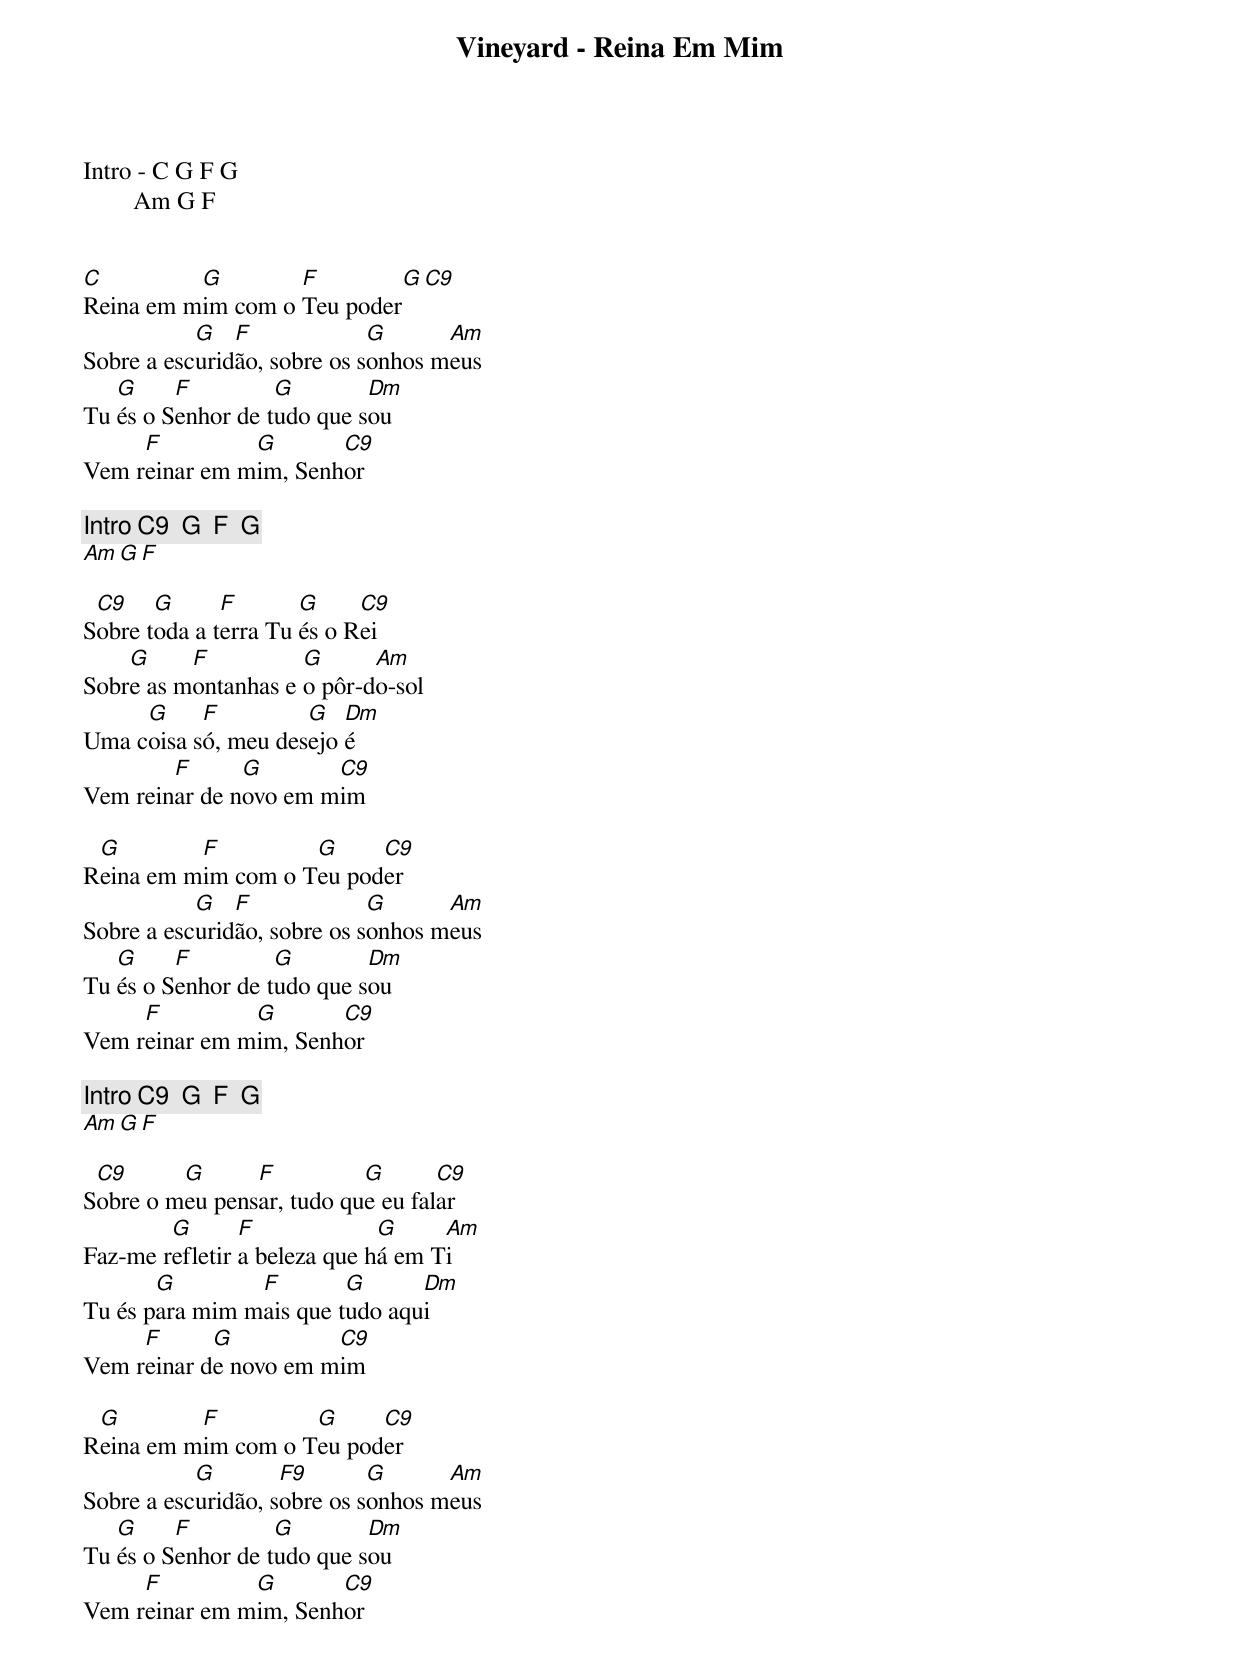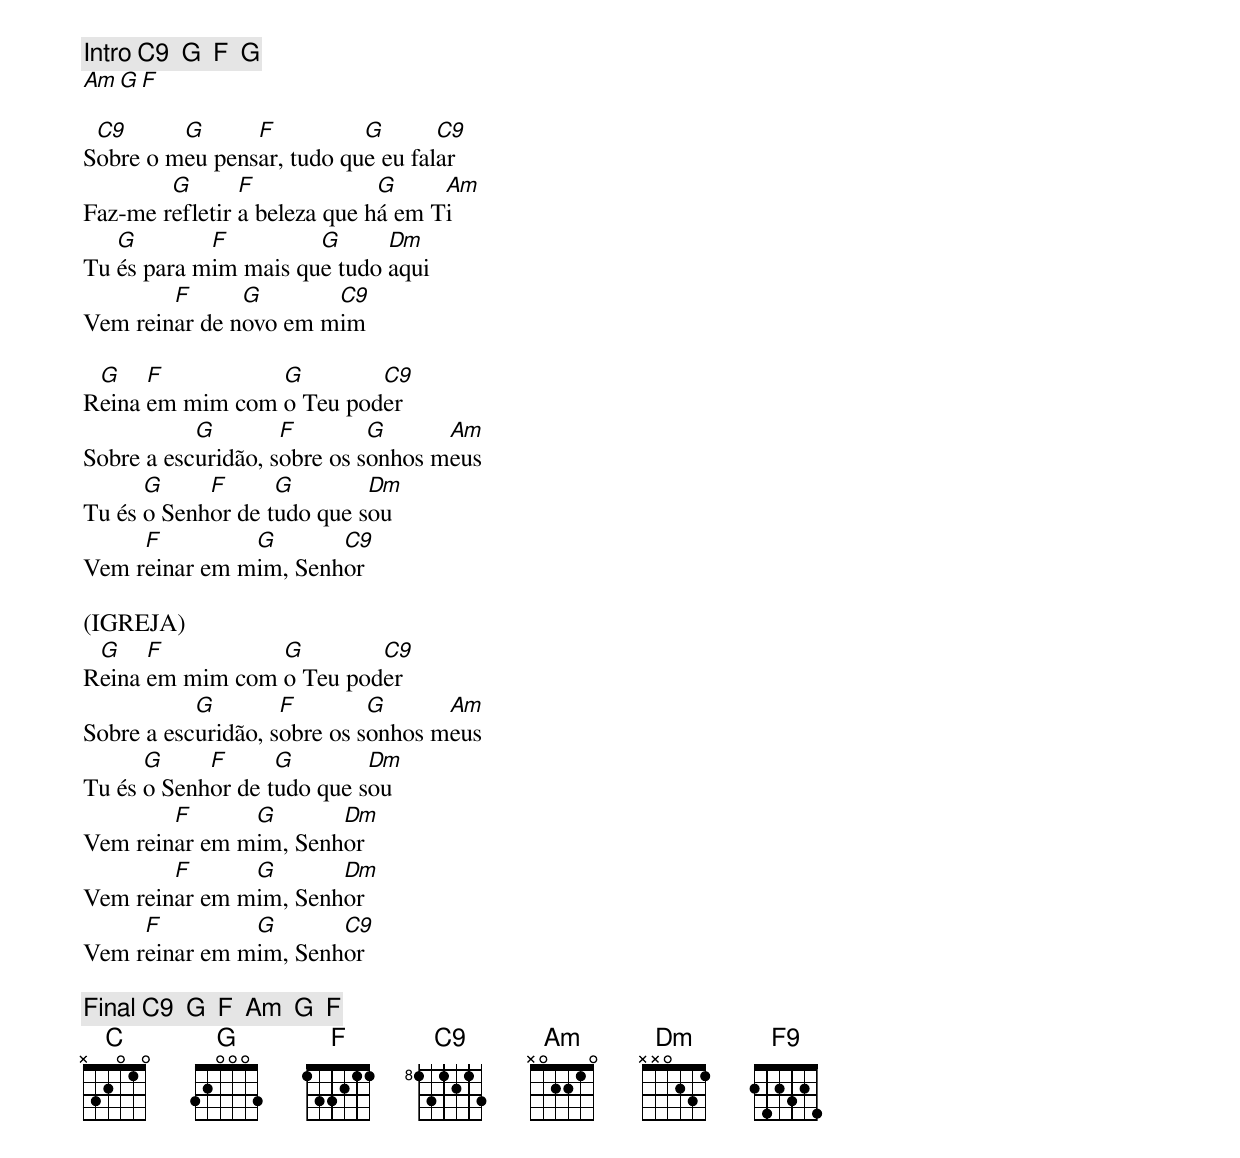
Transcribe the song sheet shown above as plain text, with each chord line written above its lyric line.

Vineyard - Reina Em Mim

Intro - C G F G
        Am G F


C         G        F         G     C9
Reina em mim com o Teu poder
           G   F             G      Am
Sobre a escuridão, sobre os sonhos meus
   G     F         G        Dm
Tu és o Senhor de tudo que sou
     F         G       C9
Vem reinar em mim, Senhor

[Intro] C9  G  F  G
        Am  G  F

 C9    G      F       G     C9
Sobre toda a terra Tu és o Rei
    G     F          G      Am
Sobre as montanhas e o pôr-do-sol
     G     F         G   Dm
Uma coisa só, meu desejo é
        F      G       C9
Vem reinar de novo em mim

 G        F         G     C9
Reina em mim com o Teu poder
           G   F             G      Am
Sobre a escuridão, sobre os sonhos meus
   G     F         G        Dm
Tu és o Senhor de tudo que sou
     F         G       C9
Vem reinar em mim, Senhor

[Intro] C9  G  F  G
        Am  G  F

 C9      G      F          G       C9
Sobre o meu pensar, tudo que eu falar
        G       F             G     Am
Faz-me refletir a beleza que há em Ti
       G        F        G      Dm
Tu és para mim mais que tudo aqui
     F      G          C9
Vem reinar de novo em mim

 G        F         G     C9
Reina em mim com o Teu poder
           G        F9       G      Am
Sobre a escuridão, sobre os sonhos meus
   G     F         G        Dm
Tu és o Senhor de tudo que sou
     F         G       C9
Vem reinar em mim, Senhor

[Intro] C9  G  F  G
        Am  G  F

 C9      G      F          G       C9
Sobre o meu pensar, tudo que eu falar
        G       F             G     Am
Faz-me refletir a beleza que há em Ti
   G        F         G      Dm
Tu és para mim mais que tudo aqui
        F      G       C9
Vem reinar de novo em mim

 G    F          G        C9
Reina em mim com o Teu poder
           G        F        G      Am
Sobre a escuridão, sobre os sonhos meus
      G     F      G        Dm
Tu és o Senhor de tudo que sou
     F         G       C9
Vem reinar em mim, Senhor

(IGREJA)
 G    F          G        C9
Reina em mim com o Teu poder
           G        F        G      Am
Sobre a escuridão, sobre os sonhos meus
      G     F      G        Dm
Tu és o Senhor de tudo que sou
        F      G       Dm
Vem reinar em mim, Senhor
        F      G       Dm
Vem reinar em mim, Senhor
     F         G       C9
Vem reinar em mim, Senhor

[Final] C9  G  F  Am  G  F
